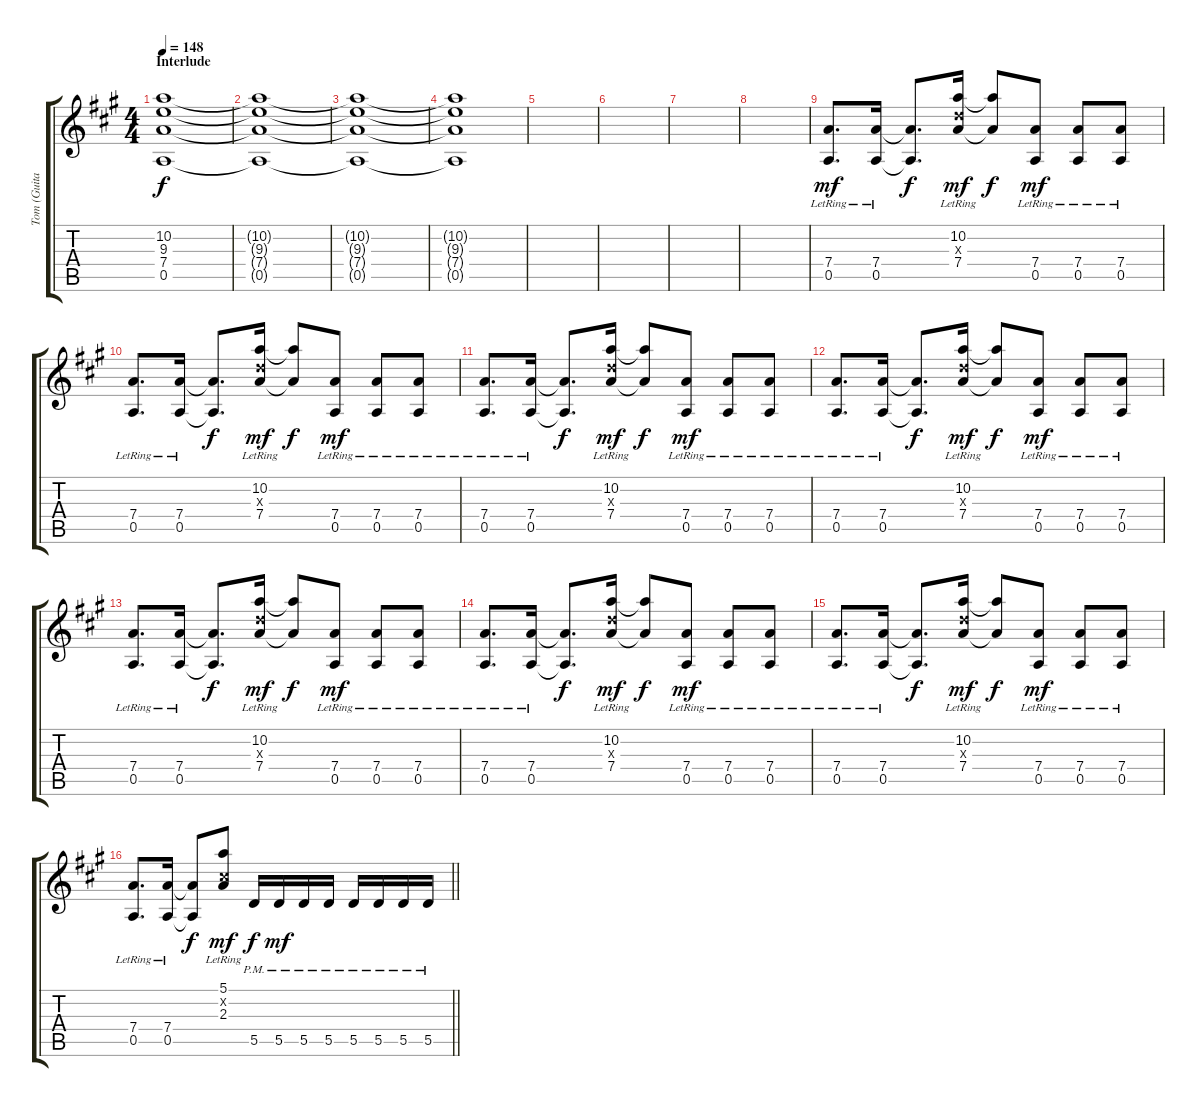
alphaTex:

\track ("Tom (Guitar)" "Tom (Guita") {instrument overdrivenguitar}
\staff {score tabs}
\tuning (E4 B3 G3 D3 A2 E2) {hide}
\ts (4 4)
\section ("" "Interlude")
\tempo 148
\clef g2
\ks a
(10.2 9.3 7.4 0.5).1{dy f} |
(10.2{t} 9.3{t} 7.4{t} 0.5{t}).1 |
(10.2{t} 9.3{t} 7.4{t} 0.5{t}).1 |
(10.2{t} 9.3{t} 7.4{t} 0.5{t}).1 |
|
|
|
|
(7.4{lr} 0.5{lr}).8{d dy mf} (7.4{lr} 0.5{lr}).16 (7.4{t} 0.5{t}).8{d dy f} (10.2{lr} 7.3{x} 7.4{lr}).16{dy mf} (10.2{t} 7.4{t}).8{dy f} (7.4{lr} 0.5{lr}).8{dy mf} (7.4{lr} 0.5{lr}).8 (7.4{lr} 0.5{lr}).8 |
(7.4{lr} 0.5{lr}).8{d} (7.4{lr} 0.5{lr}).16 (7.4{t} 0.5{t}).8{d dy f} (10.2{lr} 7.3{x} 7.4{lr}).16{dy mf} (10.2{t} 7.4{t}).8{dy f} (7.4{lr} 0.5{lr}).8{dy mf} (7.4{lr} 0.5{lr}).8 (7.4{lr} 0.5{lr}).8 |
(7.4{lr} 0.5{lr}).8{d} (7.4{lr} 0.5{lr}).16 (7.4{t} 0.5{t}).8{d dy f} (10.2{lr} 7.3{x} 7.4{lr}).16{dy mf} (10.2{t} 7.4{t}).8{dy f} (7.4{lr} 0.5{lr}).8{dy mf} (7.4{lr} 0.5{lr}).8 (7.4{lr} 0.5{lr}).8 |
(7.4{lr} 0.5{lr}).8{d} (7.4{lr} 0.5{lr}).16 (7.4{t} 0.5{t}).8{d dy f} (10.2{lr} 7.3{x} 7.4{lr}).16{dy mf} (10.2{t} 7.4{t}).8{dy f} (7.4{lr} 0.5{lr}).8{dy mf} (7.4{lr} 0.5{lr}).8 (7.4{lr} 0.5{lr}).8 |
(7.4{lr} 0.5{lr}).8{d} (7.4{lr} 0.5{lr}).16 (7.4{t} 0.5{t}).8{d dy f} (10.2{lr} 7.3{x} 7.4{lr}).16{dy mf} (10.2{t} 7.4{t}).8{dy f} (7.4{lr} 0.5{lr}).8{dy mf} (7.4{lr} 0.5{lr}).8 (7.4{lr} 0.5{lr}).8 |
(7.4{lr} 0.5{lr}).8{d} (7.4{lr} 0.5{lr}).16 (7.4{t} 0.5{t}).8{d dy f} (10.2{lr} 7.3{x} 7.4{lr}).16{dy mf} (10.2{t} 7.4{t}).8{dy f} (7.4{lr} 0.5{lr}).8{dy mf} (7.4{lr} 0.5{lr}).8 (7.4{lr} 0.5{lr}).8 |
(7.4{lr} 0.5{lr}).8{d} (7.4{lr} 0.5{lr}).16 (7.4{t} 0.5{t}).8{d dy f} (10.2{lr} 7.3{x} 7.4{lr}).16{dy mf} (10.2{t} 7.4{t}).8{dy f} (7.4{lr} 0.5{lr}).8{dy mf} (7.4{lr} 0.5{lr}).8 (7.4{lr} 0.5{lr}).8 |
\barLineRight lightlight
(7.4{lr} 0.5{lr}).8{d} (7.4{lr} 0.5{lr}).16 (7.4{t} 0.5{t}).8{dy f} (5.1{lr} 2.2{x} 2.3{lr}).8{dy mf} 5.5{pm}.16{dy f} 5.5{pm}.16{dy mf} 5.5{pm}.16 5.5{pm}.16 5.5{pm}.16 5.5{pm}.16 5.5{pm}.16 5.5{pm}.16
